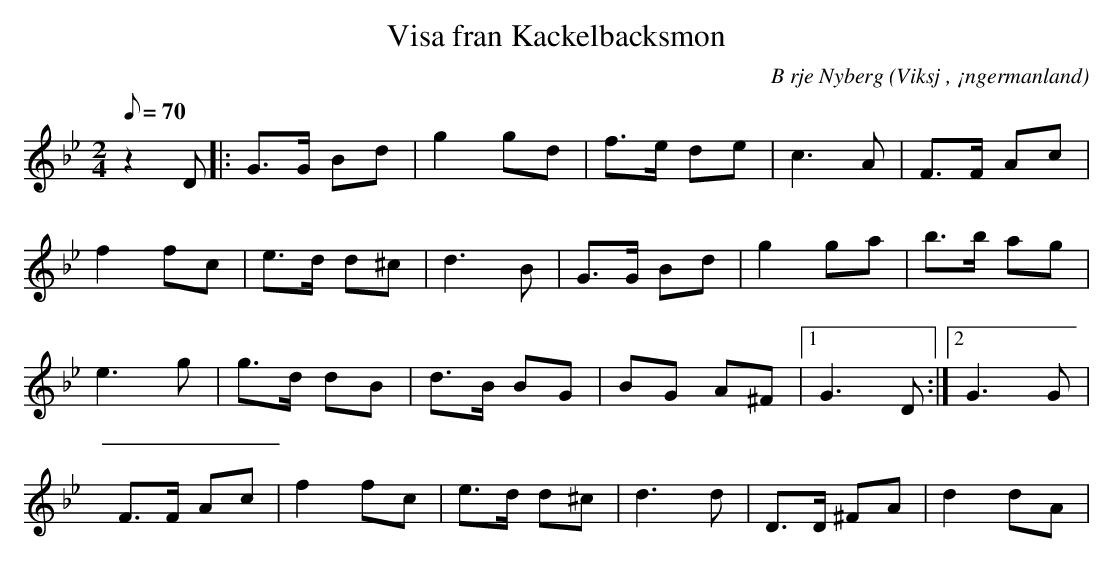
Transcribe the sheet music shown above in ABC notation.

X:1
T:Visa fran Kackelbacksmon
C:B rje Nyberg
O:Viksj , ¡ngermanland
M:2/4
L:1/8
Q:70
K:Gm
z2 D|: G>G Bd | g2 gd | f>e de | c2>A2 | F>F Ac |
f2 fc | e>d d^c | d2>B2 | G>G Bd |g2 ga | b>b ag |
e2> g2 | g>d dB |d>B BG |BG A^F |1 G2> D2 :|2 G2> G2 |
F>F Ac | f2 fc | e>d d^c | d2>d2 | D>D ^FA | d2 dA |
